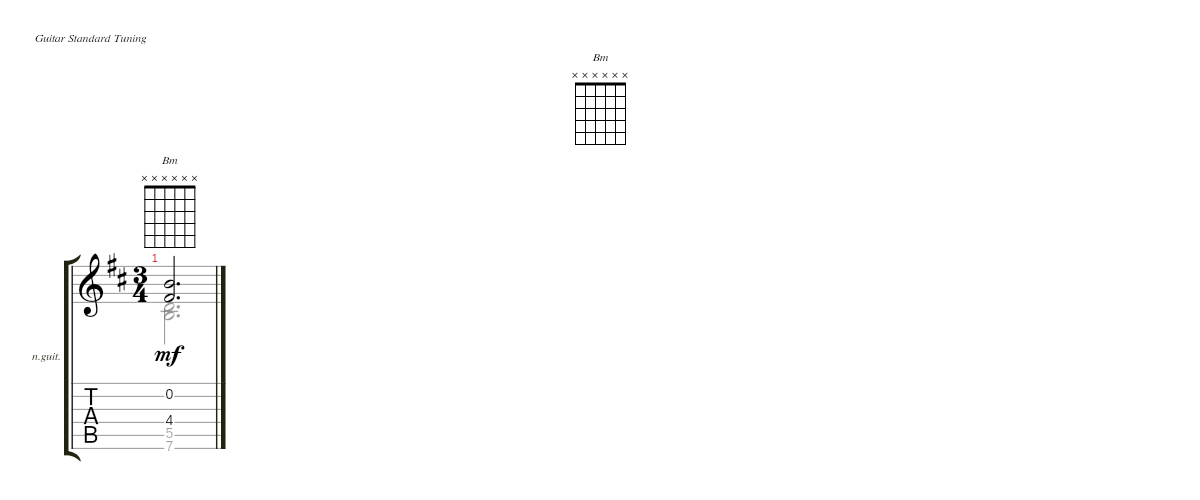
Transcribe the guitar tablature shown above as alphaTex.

\defaultSystemsLayout 4
\firstSystemTrackNameOrientation horizontal
\otherSystemsTrackNameOrientation horizontal
\extendBarLines
\chordDiagramsInScore
\track ("Nylon Guitar" "n.guit.") {multiBarRest instrument acousticguitarnylon}
\staff {score tabs}
\tuning (E4 B3 G3 D3 A2 E2)
\chord ("Bm" x x x x x x)
\voice
\ts (3 4)
\tempo (60 hide)
\clef g2
\ks bminor
(0.2 4.4).2{d ch "Bm" dy mf}
\voice
\clef g2
\ottava regular
\simile none
\ks bminor
(5.5 7.6).2{d dy mf}
